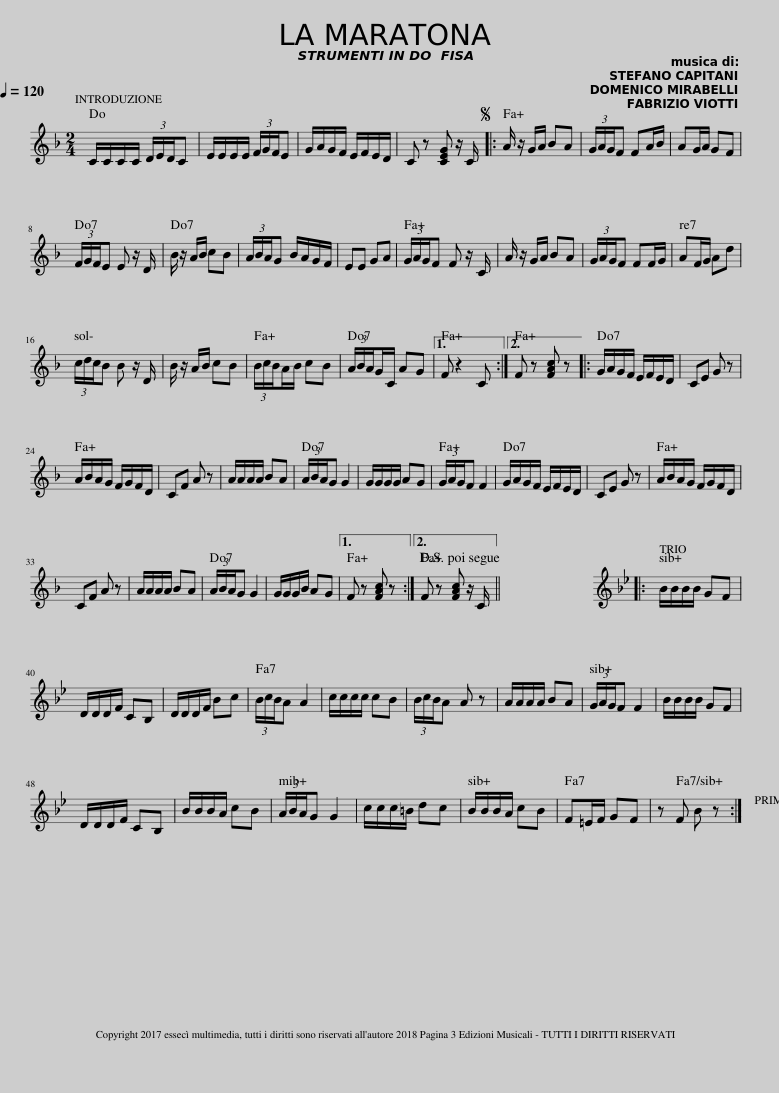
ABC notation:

X:1
L:1/8
Q:1/4=120
M:2/4
I:linebreak $
K:F
V:1 treble
V:1
 C/C/C/C/ (3D/E/D/C | E/E/E/E/ (3F/G/F/E | G/A/G/F/ E/F/E/D/ | C z [CEG] z/ C/ |:S A/ z/ G/A/ BA | %5
 (3G/A/G/F FA/B/ | AG/A/ GF |$ (3F/G/F/E E z/ D/ | B/ z/ A/B/ cB | (3A/B/A/G B/A/G/F/ | %10
 EE GA | (3G/A/G/F F z/ C/ | A/ z/ G/A/ BA | (3G/A/G/F FF/G/ | AF/G/ Ad |$ %15
 (3c/d/c/B B z/ D/ | B/ z/ A/B/ cB | (3B/c/B/A/B/ cB | (3A/B/A/G/C/ AG |1 F z2 C :|2 %20
 F z [FAc] z |: G/A/G/F/ E/F/E/D/ | CE G z |$ A/B/A/G/ F/G/F/D/ | CF A z | %25
 A/A/A/A/ BA | (3A/B/A/G G2 | G/G/G/G/ AG | (3G/A/G/F F2 | G/A/G/F/ E/F/E/D/ | %30
 CE G z | A/B/A/G/ F/G/F/D/ |$ CF A z | A/A/A/A/ BA | (3A/B/A/G G2 | %35
 G/G/G/B/ AG |1 F z [FAc] z :|2 F z [FAc] z/ C/!D.S.! |:[K:Bb] B/B/B/B/ GF |$ D/D/D/F/ CB, | %40
 D/D/D/F/ Bc | (3B/c/B/A A2 | c/c/c/c/ cB | (3B/c/B/A A z | A/A/A/A/ BA | %45
 (3G/A/G/F F2 | B/B/B/B/ GF |$ D/D/D/F/ CB, | B/B/B/A/ cB | (3A/B/A/G G2 | %50
 c/c/c/=B/ dc | B/B/B/A/ cB | F=E/F/ GF | z F B z :| %54
